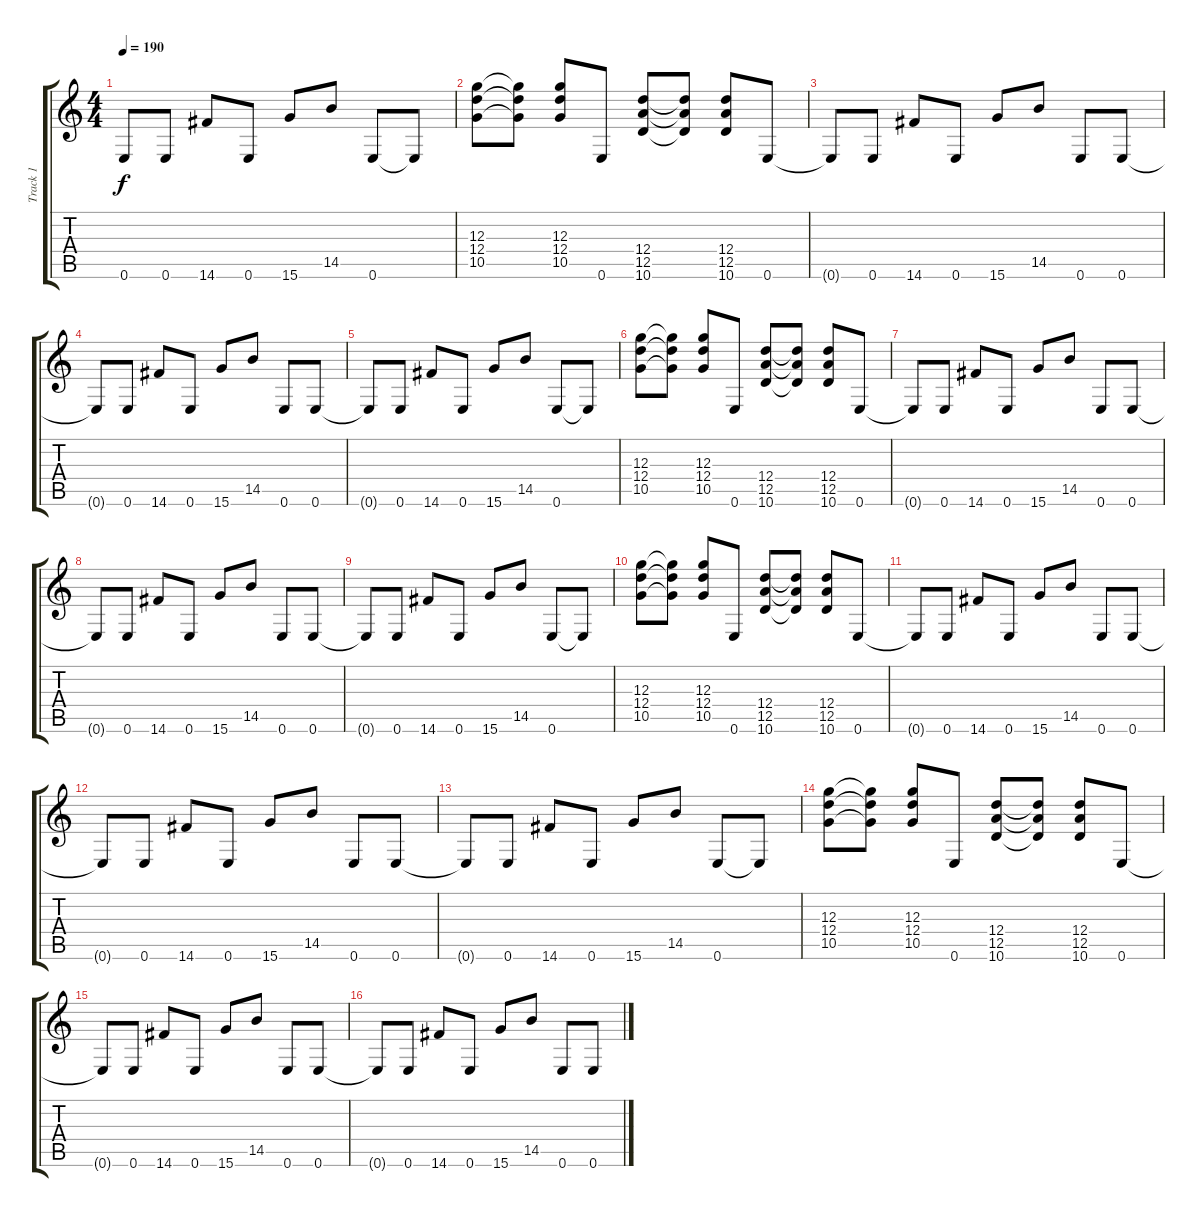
\track ("Track 1" "Track 1") {instrument distortionguitar}
\staff {score tabs}
\tuning (E4 B3 G3 D3 A2 E2) {hide}
\ts (4 4)
\tempo 190
\clef g2
\ks c
0.6{t}.8{dy f} 0.6.8 14.6.8 0.6.8 15.6.8 14.5.8 0.6.8 0.6{t}.8 |
(12.3 12.4 10.5).8 (12.3{t} 12.4{t} 10.5{t}).8 (12.3 12.4 10.5).8 0.6.8 (12.4 12.5 10.6).8 (12.4{t} 12.5{t} 10.6{t}).8 (12.4 12.5 10.6).8 0.6.8 |
0.6{t}.8 0.6.8 14.6.8 0.6.8 15.6.8 14.5.8 0.6.8 0.6.8 |
0.6{t}.8 0.6.8 14.6.8 0.6.8 15.6.8 14.5.8 0.6.8 0.6.8 |
0.6{t}.8 0.6.8 14.6.8 0.6.8 15.6.8 14.5.8 0.6.8 0.6{t}.8 |
(12.3 12.4 10.5).8 (12.3{t} 12.4{t} 10.5{t}).8 (12.3 12.4 10.5).8 0.6.8 (12.4 12.5 10.6).8 (12.4{t} 12.5{t} 10.6{t}).8 (12.4 12.5 10.6).8 0.6.8 |
0.6{t}.8 0.6.8 14.6.8 0.6.8 15.6.8 14.5.8 0.6.8 0.6.8 |
0.6{t}.8 0.6.8 14.6.8 0.6.8 15.6.8 14.5.8 0.6.8 0.6.8 |
0.6{t}.8 0.6.8 14.6.8 0.6.8 15.6.8 14.5.8 0.6.8 0.6{t}.8 |
(12.3 12.4 10.5).8 (12.3{t} 12.4{t} 10.5{t}).8 (12.3 12.4 10.5).8 0.6.8 (12.4 12.5 10.6).8 (12.4{t} 12.5{t} 10.6{t}).8 (12.4 12.5 10.6).8 0.6.8 |
0.6{t}.8 0.6.8 14.6.8 0.6.8 15.6.8 14.5.8 0.6.8 0.6.8 |
0.6{t}.8 0.6.8 14.6.8 0.6.8 15.6.8 14.5.8 0.6.8 0.6.8 |
0.6{t}.8 0.6.8 14.6.8 0.6.8 15.6.8 14.5.8 0.6.8 0.6{t}.8 |
(12.3 12.4 10.5).8 (12.3{t} 12.4{t} 10.5{t}).8 (12.3 12.4 10.5).8 0.6.8 (12.4 12.5 10.6).8 (12.4{t} 12.5{t} 10.6{t}).8 (12.4 12.5 10.6).8 0.6.8 |
0.6{t}.8 0.6.8 14.6.8 0.6.8 15.6.8 14.5.8 0.6.8 0.6.8 |
0.6{t}.8 0.6.8 14.6.8 0.6.8 15.6.8 14.5.8 0.6.8 0.6.8
